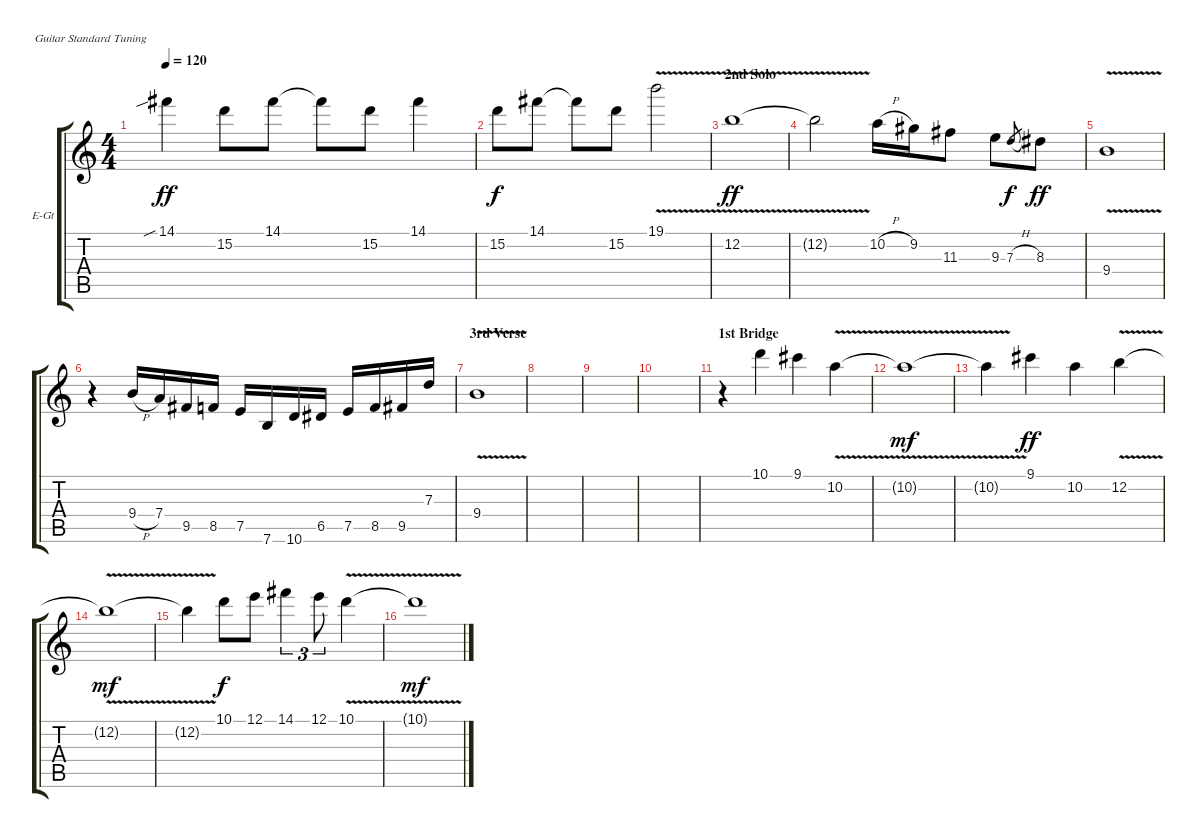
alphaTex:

\defaultSystemsLayout 4
\bracketExtendMode groupsimilarinstruments
\firstSystemTrackNameOrientation horizontal
\otherSystemsTrackNameOrientation horizontal
\track ("Lead Guitar" "E-Gt") {instrument distortionguitar}
\staff {score tabs}
\tuning (E4 B3 G3 D3 A2 E2)
\ts (4 4)
\tempo 120
\clef g2
\ks c
14.1{sib}.4{dy ff} 15.2.8 14.1.8 14.1{t}.8 15.2.8 14.1.4 |
15.2.8{dy f} 14.1.8 14.1{t}.8 15.2.8 19.1{v}.2 |
\section ("" "2nd Solo ")
12.2{v}.1{dy ff} |
12.2{v t}.2 10.2{h}.16 9.2.16 11.3.8 9.3.8 7.3{h}.8{gr dy f} 8.3.8{dy ff} |
9.4{v}.1 |
r.4 9.4{h}.16 7.4.16 9.5.16 8.5.16 7.5.16 7.6.16 10.6.16 6.5.16 7.5.16 8.5.16 9.5.16 7.3.16 |
\section ("" "3rd Verse")
9.4{v}.1 |
|
|
|
\section ("" "1st Bridge")
r.4 10.1.4 9.1.4 10.2{v}.4 |
10.2{v t}.1{dy mf} |
10.2{t}.4 9.1.4{dy ff} 10.2.4 12.2{v}.4 |
12.2{v t}.1{dy mf} |
12.2{t}.4 10.1.8{dy f} 12.1.8 14.1.4{tu (3 2)} 12.1.8{tu (3 2)} 10.1{v}.4 |
10.1{v t}.1{dy mf}
